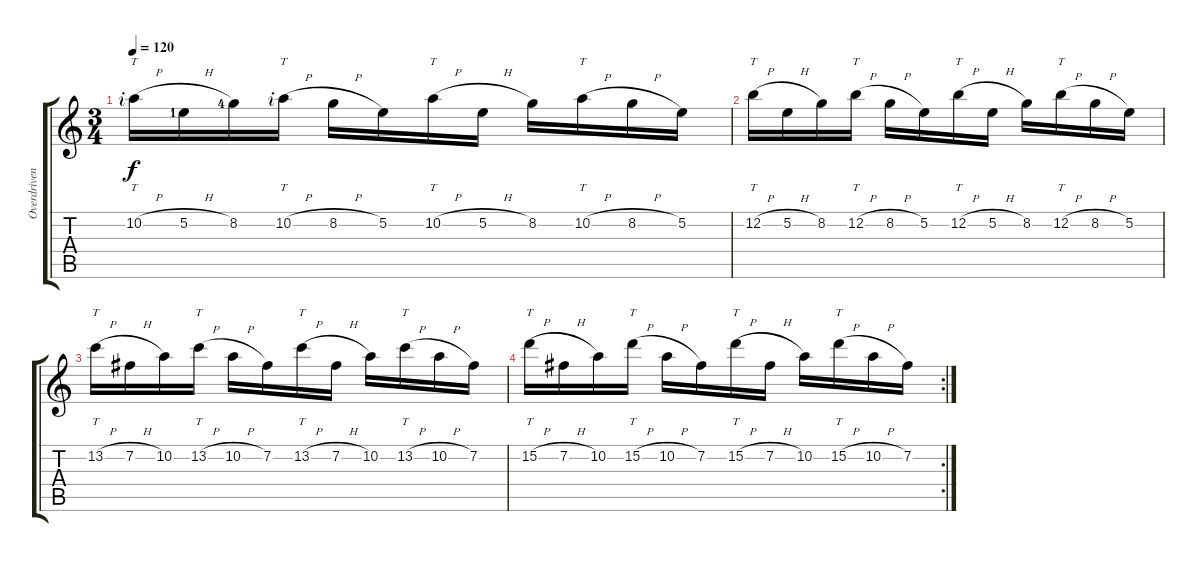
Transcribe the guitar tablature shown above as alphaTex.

\track ("Overdriven Guitar" "Overdriven") {instrument overdrivenguitar}
\staff {score tabs}
\tuning (E4 B3 G3 D3 A2 E2) {hide}
\ts (3 4)
\tempo 120
\clef g2
\ks c
10.2{h rf 2}.16{tt dy f instrument overdrivenguitar} 5.2{h lf 2}.16 8.2{lf 5}.16 10.2{h rf 2}.16{tt} 8.2{h}.16 5.2.16 10.2{h}.16{tt} 5.2{h}.16 8.2.16 10.2{h}.16{tt} 8.2{h}.16 5.2.16 |
12.2{h}.16{tt} 5.2{h}.16 8.2.16 12.2{h}.16{tt} 8.2{h}.16 5.2.16 12.2{h}.16{tt} 5.2{h}.16 8.2.16 12.2{h}.16{tt} 8.2{h}.16 5.2.16 |
13.2{h}.16{tt} 7.2{h}.16 10.2.16 13.2{h}.16{tt} 10.2{h}.16 7.2.16 13.2{h}.16{tt} 7.2{h}.16 10.2.16 13.2{h}.16{tt} 10.2{h}.16 7.2.16 |
\rc 2
15.2{h}.16{tt} 7.2{h}.16 10.2.16 15.2{h}.16{tt} 10.2{h}.16 7.2.16 15.2{h}.16{tt} 7.2{h}.16 10.2.16 15.2{h}.16{tt} 10.2{h}.16 7.2.16
